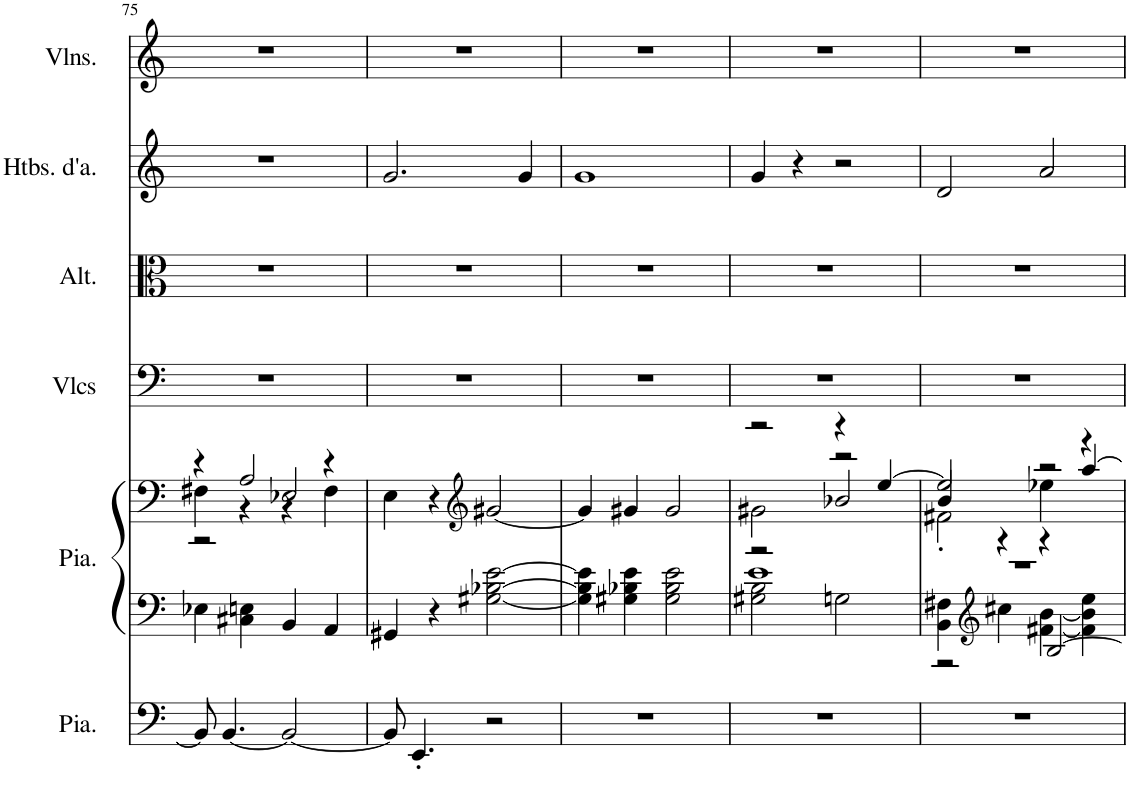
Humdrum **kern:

**kern	**kern	**kern	**kern	**kern	**kern	**kern
*part6	*part5	*part5	*part4	*part3	*part2	*part1
*staff7	*staff6	*staff5	*staff4	*staff3	*staff2	*staff1
*I"Piano, Pedals	*I"Piano, Organ	*	*I"Violoncelles, Bass	*I"Altos, Tenor	*I"Hautbois d'amour, Alto	*I"Violons, Soprano
*I'Pia.	*I'Pia.	*	*I'Vlcs	*I'Alt.	*I'Htbs. d'a.	*I'Vlns.
!!LO:PB:g=z
*clefF4	*clefF4	*clefF4	*clefF4	*clefC3	*clefG2	*clefG2
*	*	*	*	*	*Trd2c3	*
*k[]	*k[]	*k[]	*k[]	*k[]	*k[]	*k[]
*M4/4	*M4/4	*M4/4	*M4/4	*M4/4	*M4/4	*M4/4
=75	=75	=75	=75	=75	=75	=75
*	*	*^	*	*	*	*
*	*	*	*^	*	*	*	*
8BB/]	4E-X\	4r	4F#X\	2r	1r	1r	1r	1r
[4.BB/	.	.	.	.	.	.	.	.
.	4C#X\ 4En\	2A/	4r	.	.	.	.	.
2BB/_	4BB/	.	4r	2E-X/	.	.	.	.
.	4AA/	4r	4F#\	.	.	.	.	.
*	*	*v	*v	*v	*	*	*	*
=76	=76	=76	=76	=76	=76	=76
8BB/]	4GG#X/	4E\	1r	1r	2.g/	1r
4.EE'/	.	.	.	.	.	.
.	4r	4r	.	.	.	.
*	*	*clefG2	*	*	*	*
2r	[2G#X\ [2B-X\ [2e\	[2g#X/	.	.	.	.
.	.	.	.	.	4g/	.
=77	=77	=77	=77	=77	=77	=77
1r	4G#\] 4B-\] 4e\]	4g#/]	1r	1r	1g	1r
.	4G#X\ 4B-X\ 4e\	4g#X/	.	.	.	.
.	2G#\ 2B-\ 2e\	2g#/	.	.	.	.
=78	=78	=78	=78	=78	=78	=78
*	*^	*^	*	*	*	*
*	*	*	*	*^	*	*	*	*
1r	1e	2G#X\ 2B\	2r	2g#X\	2r	1r	1r	4g/	1r
.	.	.	.	.	.	.	.	4r	.
.	.	2Gn\	4r	2r	2b-X/	.	.	2r	.
.	.	.	[4ee/	.	.	.	.	.	.
=79	=79	=79	=79	=79	=79	=79	=79	=79	=79
*	*	*^	*	*	*	*	*	*	*
1r	1r	4BB\ 4F#X\	2r	2ee/]	2f#X'\	4b/	1r	1r	2d/	1r
*	*clefG2	*	*	*	*	*	*	*	*	*
.	.	4cc#X\	.	.	.	4r	.	.	.	.
.	.	[4f#X\ [4b\	[2B/	2r	4ee-X\	4r	.	.	2a/	.
.	.	4f#\] 4b\] 4ee\	.	.	4r	[4aa/	.	.	.	.
*	*v	*v	*v	*	*	*	*	*	*	*
*	*	*v	*v	*v	*	*	*	*
=	=	=	=	=	=	=
*-	*-	*-	*-	*-	*-	*-
